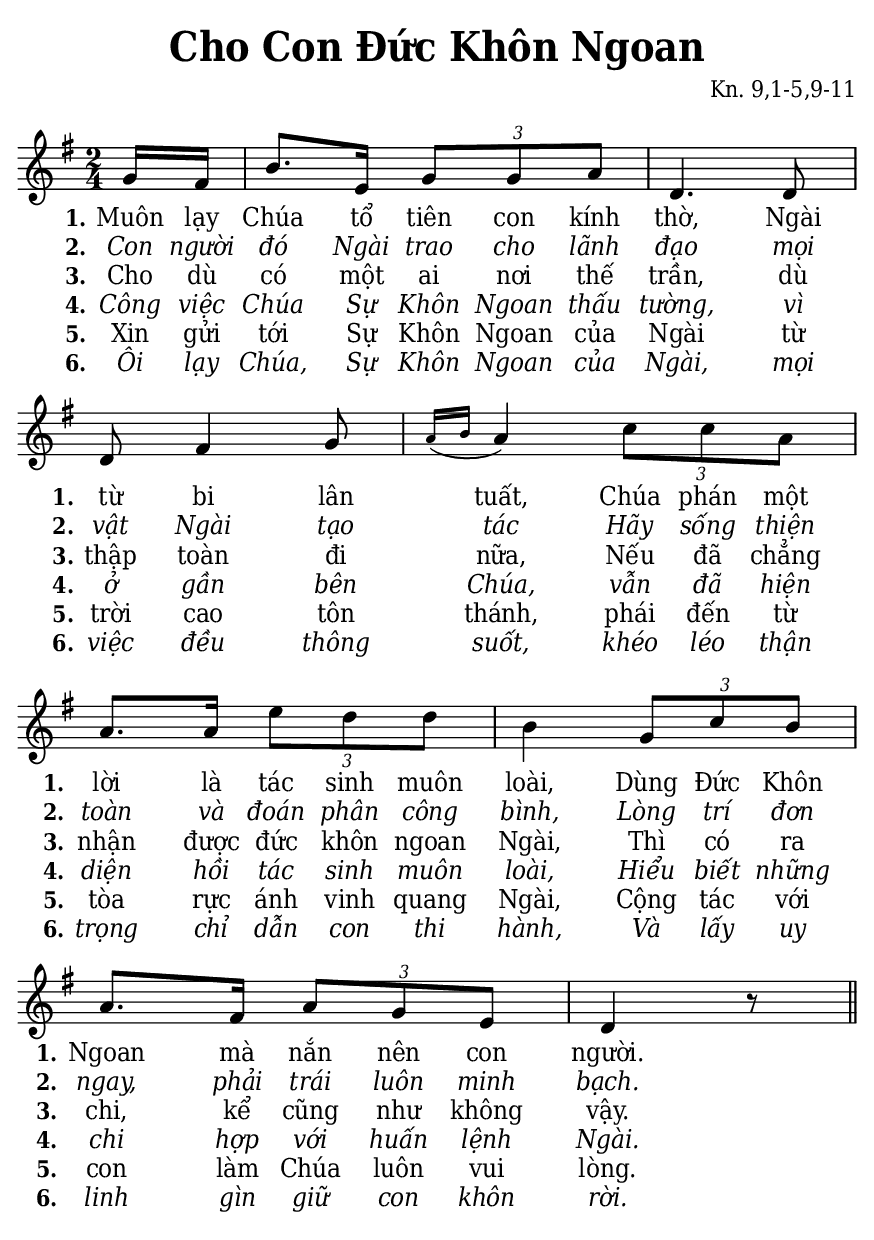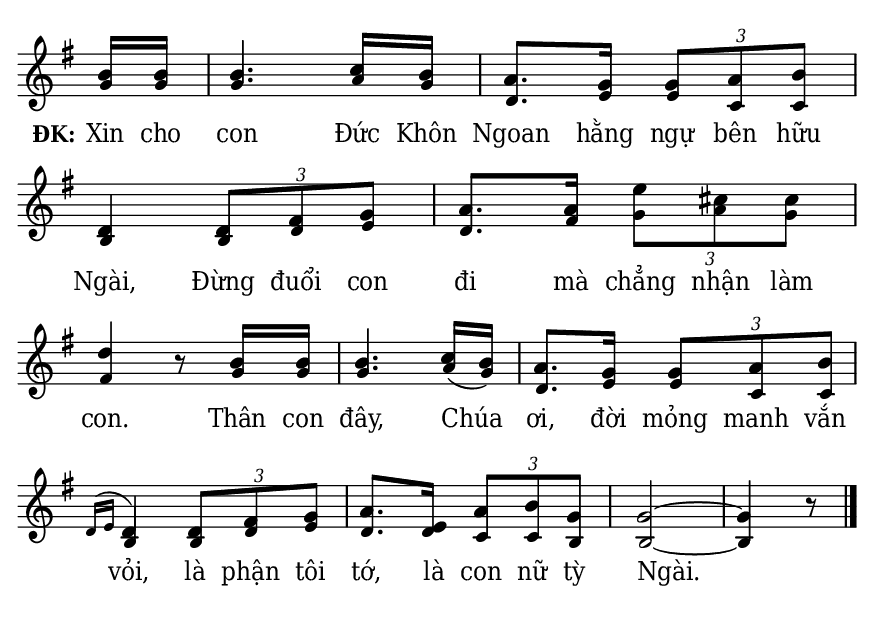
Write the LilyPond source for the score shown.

% Cài đặt chung\
\version "2.22.1"
\include "english.ly"

\header {
  title = \markup { \fontsize #1 "Cho Con Đức Khôn Ngoan" }
  composer = "Kn. 9,1-5,9-11"
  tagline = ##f
}

% Nhạc phiên khúc
nhacPhienKhucSop = \relative c'' {
  \partial 8 g16 fs |
  b8. e,16 \tuplet 3/2 { g8 g a } |
  d,4. d8 |
  d fs4 g8 |
  \slashedGrace { a16 (b } a4) \tuplet 3/2 { c8 c a } |
  a8. a16 \tuplet 3/2 { e'8 d d } |
  b4 \tuplet 3/2 { g8 c b } |
  a8. fs16 \tuplet 3/2 { a8 g e } |
  d4 r8 \bar "||" \break
  
  <> \tweak extra-offset #'(-6.5 . -2.4) _\markup { \bold "ĐK:" }
  b'16 b |
  b4. c16 b |
  a8. g16 \tuplet 3/2 { g8 a b } |
  d,4 \tuplet 3/2 { d8 fs g } |
  a8. a16 \tuplet 3/2 { e'8 cs cs } |
  d4 r8 b16 b |
  b4. c16 (b) |
  a8. g16 \tuplet 3/2 { g8 a b } |
  \slashedGrace { d,16 (e } d4) \tuplet 3/2 { d8 fs g } |
  a8. e16 \tuplet 3/2 { a8 b g } |
  g2 ~ |
  g4 r8 \bar "|."
}

nhacPhienKhucAlto = \relative c'' {
  r8 |
  R2*7
  r4.
  g16 g |
  g4. a16 g |
  d8. e16 \tuplet 3/2 { e8 c c } |
  b4 \tuplet 3/2 { b8 d e } |
  d8. fs16 \tuplet 3/2 { g8 a g } |
  fs4 r8 g16 g |
  g4. a16 (g) |
  d8. e16 \tuplet 3/2 { e8 c c } |
  \once \stemUp
  \once \override NoteColumn.force-hshift = #0.1
  b4 \tuplet 3/2 { b8 d e } |
  d8. d16 \tuplet 3/2 { c8 c b } |
  b2 ~ |
  b4 r8
}

% Lời phiên khúc
loiPhienKhucSop = \lyrics {
  <<
    {
      \set stanza = "1."
      Muôn lạy Chúa tổ tiên con kính thờ,
      Ngài từ bi lân tuất,
      Chúa phán một lời là tác sinh muôn loài,
      Dùng Đức Khôn Ngoan mà nắn nên con người.
    }
    \new Lyrics {
	    \set associatedVoice = "beSop"
	    \set stanza = "2."
      \override Lyrics.LyricText.font-shape = #'italic
	    Con người đó Ngài trao cho
	    lãnh đạo mọi vật Ngài tạo tác
	    Hãy sống thiện toàn và đoán phân công bình,
	    Lòng trí đơn ngay, phải trái luôn minh bạch.
    }
    \new Lyrics {
	    \set associatedVoice = "beSop"
	    \set stanza = "3."
	    Cho dù có một ai nơi thế trần,
	    dù thập toàn đi nữa,
	    Nếu đã chẳng nhận được đức khôn ngoan Ngài,
	    Thì có ra chi, kể cũng như không vậy.
    }
    \new Lyrics {
	    \set associatedVoice = "beSop"
	    \set stanza = "4."
      \override Lyrics.LyricText.font-shape = #'italic
	    Công việc Chúa Sự Khôn Ngoan thấu tường,
	    vì ở gần bên Chúa,
	    vẫn đã hiện diện hồi tác sinh muôn loài,
	    Hiểu biết những chi hợp với huấn lệnh Ngài.
    }
    \new Lyrics {
	    \set associatedVoice = "beSop"
	    \set stanza = "5."
	    Xin gửi tới Sự Khôn Ngoan của Ngài
	    từ trời cao tôn thánh,
	    phái đến từ tòa rực ánh vinh quang Ngài,
	    Cộng tác với con làm Chúa luôn vui lòng.
    }
    \new Lyrics {
	    \set associatedVoice = "beSop"
	    \set stanza = "6."
      \override Lyrics.LyricText.font-shape = #'italic
	    Ôi lạy Chúa, Sự Khôn Ngoan của Ngài,
	    mọi việc đều thông suốt,
	    khéo léo thận trọng chỉ dẫn con thi hành,
	    Và lấy uy linh gìn giữ con khôn rời.
    }
  >>
  %\set stanza = "ĐK:"
  \set stanza = ""
  Xin cho con Đức Khôn Ngoan hằng ngự bên hữu Ngài,
  Đừng đuổi con đi mà chẳng nhận làm con.
  Thân con đây, Chúa ơi, đời mỏng manh vắn vỏi,
  là phận tôi tớ, là con nữ tỳ Ngài.
}

% Dàn trang
\paper {
  #(set-paper-size "a5")
  top-margin = 3\mm
  bottom-margin = 3\mm
  left-margin = 3\mm
  right-margin = 3\mm
  indent = #0
  #(define fonts
	 (make-pango-font-tree "Deja Vu Serif Condensed"
	 		       "Deja Vu Serif Condensed"
			       "Deja Vu Serif Condensed"
			       (/ 20 20)))
  print-page-number = ##f
  system-system-spacing = #'((basic-distance . 0.1) (padding . 2.5))
}

TongNhip = {
  \key g \major \time 2/4
  \set Timing.beamExceptions = #'()
  \set Timing.baseMoment = #(ly:make-moment 1/4)
}

% mã nguồn cho những chức năng chưa hỗ trợ trong phiên bản lilypond hiện tại
% cung cấp bởi cộng đồng lilypond khi gửi email đến lilypond-user@gnu.org
% Đổi kích thước nốt cho bè phụ
notBePhu =
#(define-music-function (font-size music) (number? ly:music?)
   (for-some-music
     (lambda (m)
       (if (music-is-of-type? m 'rhythmic-event)
           (begin
             (set! (ly:music-property m 'tweaks)
                   (cons `(font-size . ,font-size)
                         (ly:music-property m 'tweaks)))
             #t)
           #f))
     music)
   music)

% in số phiên khúc trên mỗi dòng
#(define (add-grob-definition grob-name grob-entry)
    (set! all-grob-descriptions
          (cons ((@@ (lily) completize-grob-entry)
                 (cons grob-name grob-entry))
                all-grob-descriptions)))

#(add-grob-definition
   'StanzaNumberSpanner
   `((direction . ,LEFT)
     (font-series . bold)
     (padding . 1)
     (side-axis . ,X)
     (stencil . ,ly:text-interface::print)
     (X-offset . ,ly:side-position-interface::x-aligned-side)
     (Y-extent . ,grob::always-Y-extent-from-stencil)
     (meta . ((class . Spanner)
              (interfaces . (font-interface
                             side-position-interface
                             stanza-number-interface
                             text-interface))))))

\layout {
   \context {
     \Global
     \grobdescriptions #all-grob-descriptions
   }
   \context {
     \Score
     \remove Stanza_number_align_engraver
     \consists
       #(lambda (context)
          (let ((texts '())
                (syllables '()))
            (make-engraver
             (acknowledgers
              ((stanza-number-interface engraver grob source-engraver)
                 (set! texts (cons grob texts)))
              ((lyric-syllable-interface engraver grob source-engraver)
                 (set! syllables (cons grob syllables))))
             ((stop-translation-timestep engraver)
                (for-each
                 (lambda (text)
                   (for-each
                    (lambda (syllable)
                      (ly:pointer-group-interface::add-grob text
'side-support-elements syllable))
                    syllables))
                 texts)
                (set! syllables '())))))
   }
   \context {
     \Lyrics
     \remove Stanza_number_engraver
     \consists
       #(lambda (context)
          (let ((text #f)
                (last-stanza #f))
            (make-engraver
             ((process-music engraver)
                (let ((stanza (ly:context-property context 'stanza #f)))
                  (if (and stanza (not (equal? stanza last-stanza)))
                      (let ((column (ly:context-property context
'currentCommandColumn)))
                        (set! last-stanza stanza)
                        (if text
                            (ly:spanner-set-bound! text RIGHT column))

                        (set! text (ly:engraver-make-grob engraver
'StanzaNumberSpanner '()))
                        (ly:grob-set-property! text 'text stanza)
                        (ly:spanner-set-bound! text LEFT column)))))
             ((finalize engraver)
                (if text
                    (let ((column (ly:context-property context
'currentCommandColumn)))
                      (ly:spanner-set-bound! text RIGHT column)))))))
     \override StanzaNumberSpanner.horizon-padding = 10000
   }
}
% kết thúc mã nguồn

\score {
  \new ChoirStaff <<
    \new Staff \with {
        \consists "Merge_rests_engraver"
        printPartCombineTexts = ##f
      }
      <<
      \new Voice \TongNhip \partCombine 
        \nhacPhienKhucSop
        \notBePhu -1 { \nhacPhienKhucAlto }
      \new NullVoice = beSop \nhacPhienKhucSop
      \new Lyrics \lyricsto beSop \loiPhienKhucSop
      >>
  >>
  \layout {
    \override Lyrics.LyricSpace.minimum-distance = #1.5
    \override Score.BarNumber.break-visibility = ##(#f #f #f)
    \override Score.SpacingSpanner.uniform-stretching = ##t
  } 
}
